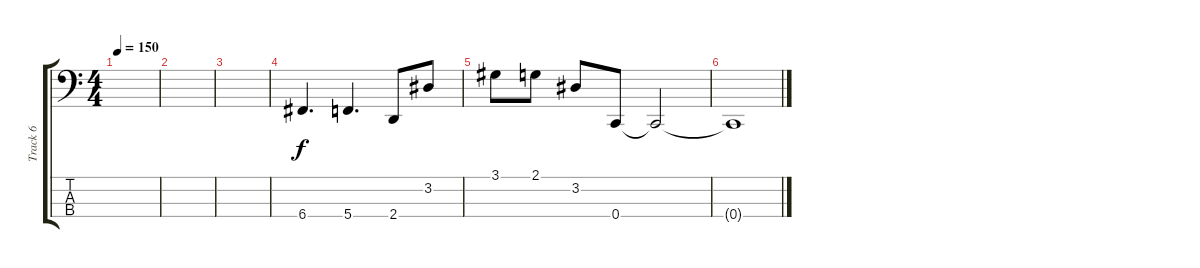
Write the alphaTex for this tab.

\track ("Track 6" "Track 6") {instrument electricbasspick}
\staff {score tabs}
\tuning (F2 C2 G1 C1) {hide}
\ts (4 4)
\tempo 150
\clef f4
\ks c
|
|
|
6.4.4{d} 5.4.4{d} 2.4.8 3.2.8 |
3.1.8 2.1.8 3.2.8 0.4.8 0.4{t}.2 |
0.4{t}.1
